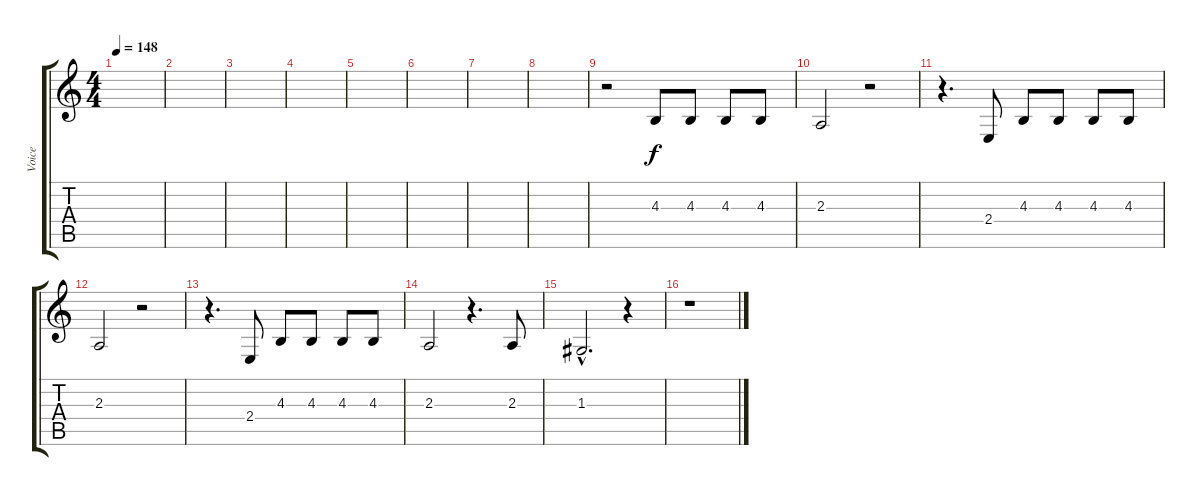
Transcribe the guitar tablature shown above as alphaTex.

\track ("Voice" "Voice") {instrument cello}
\staff {score tabs}
\tuning (E4 B3 G3 D3 A2 E2) {hide}
\ts (4 4)
\tempo 148
\clef g2
\ks c
|
|
|
|
|
|
|
|
r.2 4.3.8 4.3.8 4.3.8 4.3.8 |
2.3.2 r.2 |
r.4{d} 2.4.8 4.3.8 4.3.8 4.3.8 4.3.8 |
2.3.2 r.2 |
r.4{d} 2.4.8 4.3.8 4.3.8 4.3.8 4.3.8 |
2.3.2 r.4{d} 2.3.8 |
1.3{hac}.2{d} r.4 |
r.1
